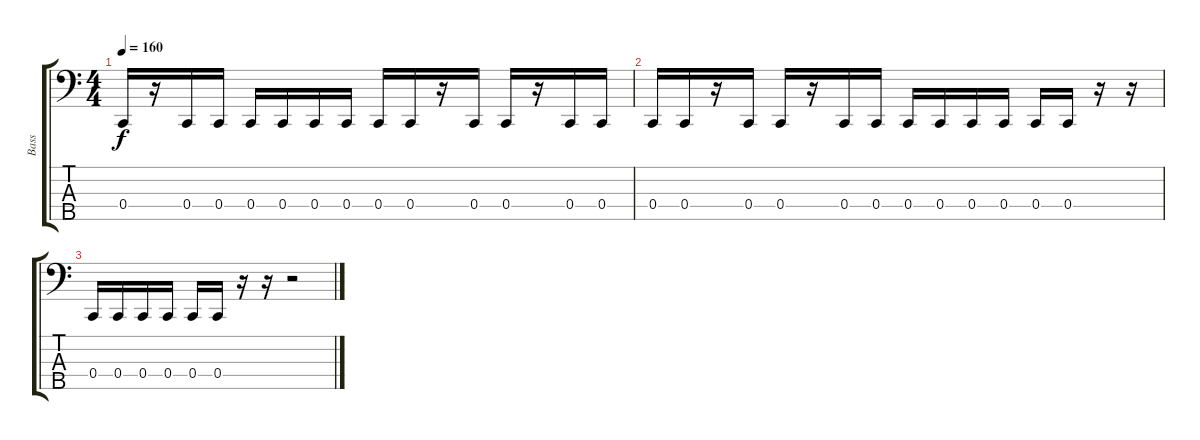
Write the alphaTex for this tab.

\track ("Bass" "Bass") {instrument electricbassfinger}
\staff {score tabs}
\tuning (F2 C2 G1 C1 G0) {hide}
\ts (4 4)
\tempo 160
\clef f4
\ks c
0.4.16{dy f} r.16 0.4.16 0.4.16 0.4.16 0.4.16 0.4.16 0.4.16 0.4.16 0.4.16 r.16 0.4.16 0.4.16 r.16 0.4.16 0.4.16 |
0.4.16 0.4.16 r.16 0.4.16 0.4.16 r.16 0.4.16 0.4.16 0.4.16 0.4.16 0.4.16 0.4.16 0.4.16 0.4.16 r.16 r.16 |
0.4.16 0.4.16 0.4.16 0.4.16 0.4.16 0.4.16 r.16 r.16 r.2
